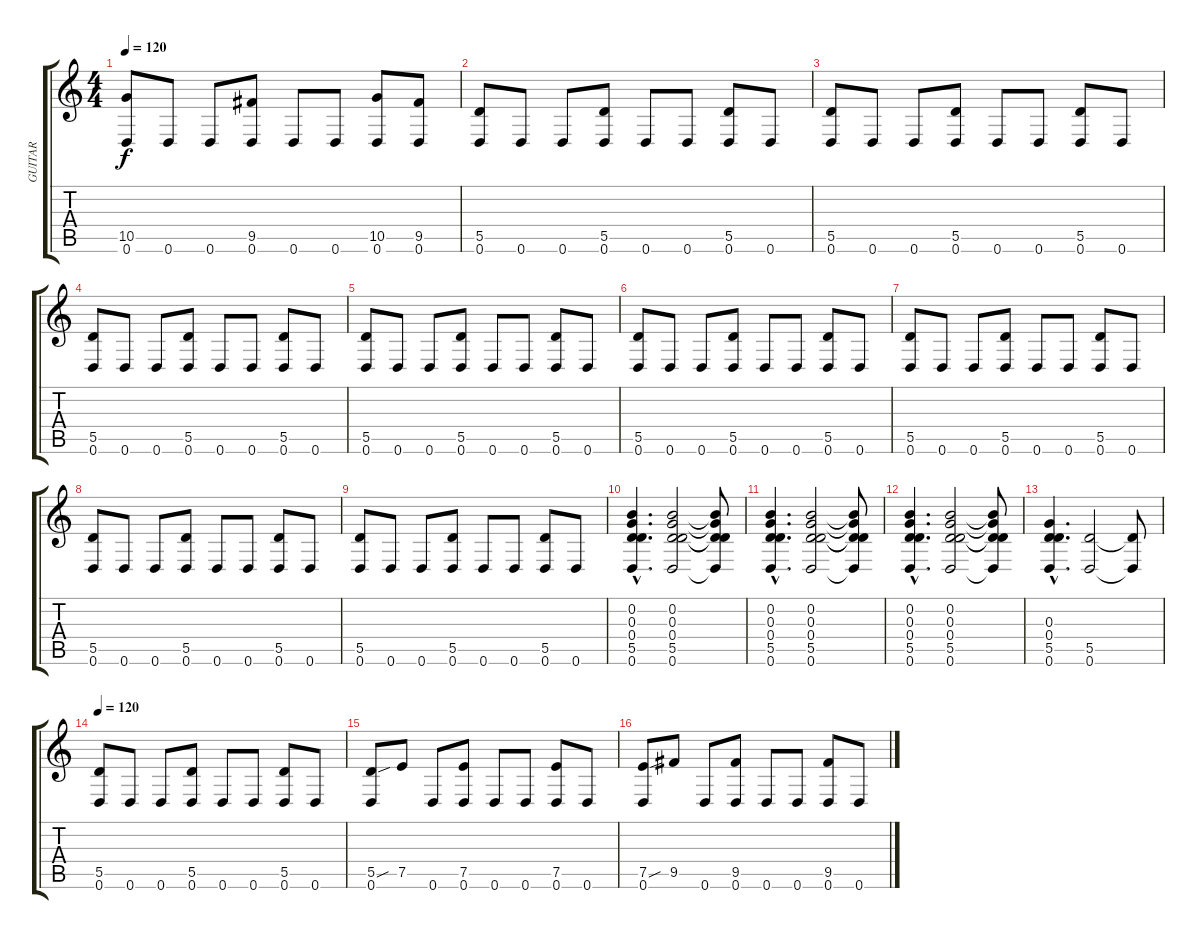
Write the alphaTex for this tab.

\track ("GUITAR" "GUITAR") {instrument overdrivenguitar}
\staff {score tabs}
\tuning (E4 B3 G3 D3 A2 D2) {hide}
\ts (4 4)
\tempo 120
\clef g2
\ks c
(10.5 0.6).8{dy f} 0.6.8 0.6.8 (9.5 0.6).8 0.6.8 0.6.8 (10.5 0.6).8 (9.5 0.6).8 |
(5.5 0.6).8 0.6.8 0.6.8 (5.5 0.6).8 0.6.8 0.6.8 (5.5 0.6).8 0.6.8 |
(5.5 0.6).8 0.6.8 0.6.8 (5.5 0.6).8 0.6.8 0.6.8 (5.5 0.6).8 0.6.8 |
(5.5 0.6).8 0.6.8 0.6.8 (5.5 0.6).8 0.6.8 0.6.8 (5.5 0.6).8 0.6.8 |
(5.5 0.6).8 0.6.8 0.6.8 (5.5 0.6).8 0.6.8 0.6.8 (5.5 0.6).8 0.6.8 |
(5.5 0.6).8 0.6.8 0.6.8 (5.5 0.6).8 0.6.8 0.6.8 (5.5 0.6).8 0.6.8 |
(5.5 0.6).8 0.6.8 0.6.8 (5.5 0.6).8 0.6.8 0.6.8 (5.5 0.6).8 0.6.8 |
(5.5 0.6).8 0.6.8 0.6.8 (5.5 0.6).8 0.6.8 0.6.8 (5.5 0.6).8 0.6.8 |
(5.5 0.6).8 0.6.8 0.6.8 (5.5 0.6).8 0.6.8 0.6.8 (5.5 0.6).8 0.6.8 |
(0.2{hac} 0.3{hac} 0.4{hac} 5.5{hac} 0.6{hac}).4{d} (0.2 0.3 0.4 5.5 0.6).2 (0.2{t} 0.3{t} 0.4{t} 5.5{t} 0.6{t}).8 |
(0.2{hac} 0.3{hac} 0.4{hac} 5.5{hac} 0.6{hac}).4{d} (0.2 0.3 0.4 5.5 0.6).2 (0.2{t} 0.3{t} 0.4{t} 5.5{t} 0.6{t}).8 |
(0.2{hac} 0.3{hac} 0.4{hac} 5.5{hac} 0.6{hac}).4{d} (0.2 0.3 0.4 5.5 0.6).2 (0.2{t} 0.3{t} 0.4{t} 5.5{t} 0.6{t}).8 |
(0.3{hac} 0.4{hac} 5.5{hac} 0.6{hac}).4{d} (5.5 0.6).2 (5.5{t} 0.6{t}).8 |
\tempo 120
(5.5 0.6).8 0.6.8 0.6.8 (5.5 0.6).8 0.6.8 0.6.8 (5.5 0.6).8 0.6.8 |
(5.5{sou} 0.6).8 7.5.8 0.6.8 (7.5 0.6).8 0.6.8 0.6.8 (7.5 0.6).8 0.6.8 |
(7.5{sou} 0.6).8 9.5.8 0.6.8 (9.5 0.6).8 0.6.8 0.6.8 (9.5 0.6).8 0.6.8
